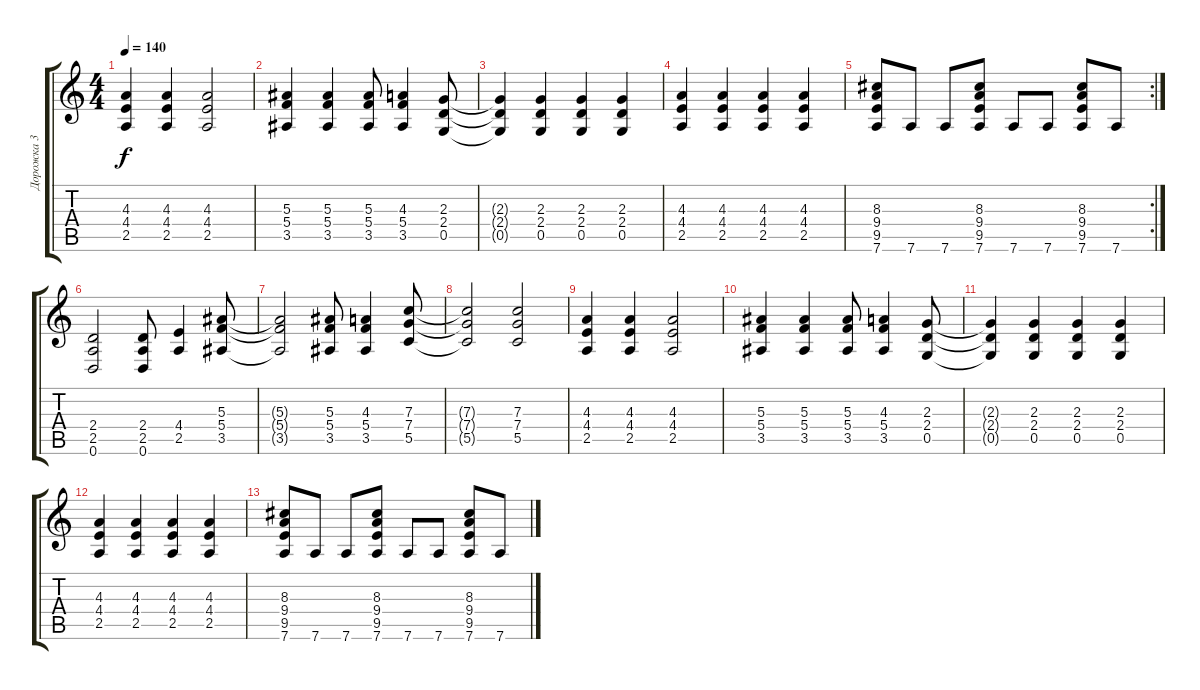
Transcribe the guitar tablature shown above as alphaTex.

\track ("Дорожка 3" "Дорожка 3") {instrument distortionguitar}
\staff {score tabs}
\tuning (D4 A3 F3 C3 G2 D2) {hide}
\ts (4 4)
\tempo 140
\clef g2
\ks c
(4.3 4.4 2.5).4{dy f} (4.3 4.4 2.5).4 (4.3 4.4 2.5).2 |
(5.3 5.4 3.5).4 (5.3 5.4 3.5).4 (5.3 5.4 3.5).8 (4.3 5.4 3.5).4 (2.3 2.4 0.5).8 |
(2.3{t} 2.4{t} 0.5{t}).4 (2.3 2.4 0.5).4 (2.3 2.4 0.5).4 (2.3 2.4 0.5).4 |
(4.3 4.4 2.5).4 (4.3 4.4 2.5).4 (4.3 4.4 2.5).4 (4.3 4.4 2.5).4 |
\rc 2
(8.3 9.4 9.5 7.6).8 7.6.8 7.6.8 (8.3 9.4 9.5 7.6).8 7.6.8 7.6.8 (8.3 9.4 9.5 7.6).8 7.6.8 |
(2.4 2.5 0.6).2 (2.4 2.5 0.6).8 (4.4 2.5).4 (5.3 5.4 3.5).8 |
(5.3{t} 5.4{t} 3.5{t}).2 (5.3 5.4 3.5).8 (4.3 5.4 3.5).4 (7.3 7.4 5.5).8 |
(7.3{t} 7.4{t} 5.5{t}).2 (7.3 7.4 5.5).2 |
(4.3 4.4 2.5).4 (4.3 4.4 2.5).4 (4.3 4.4 2.5).2 |
(5.3 5.4 3.5).4 (5.3 5.4 3.5).4 (5.3 5.4 3.5).8 (4.3 5.4 3.5).4 (2.3 2.4 0.5).8 |
(2.3{t} 2.4{t} 0.5{t}).4 (2.3 2.4 0.5).4 (2.3 2.4 0.5).4 (2.3 2.4 0.5).4 |
(4.3 4.4 2.5).4 (4.3 4.4 2.5).4 (4.3 4.4 2.5).4 (4.3 4.4 2.5).4 |
(8.3 9.4 9.5 7.6).8 7.6.8 7.6.8 (8.3 9.4 9.5 7.6).8 7.6.8 7.6.8 (8.3 9.4 9.5 7.6).8 7.6.8
